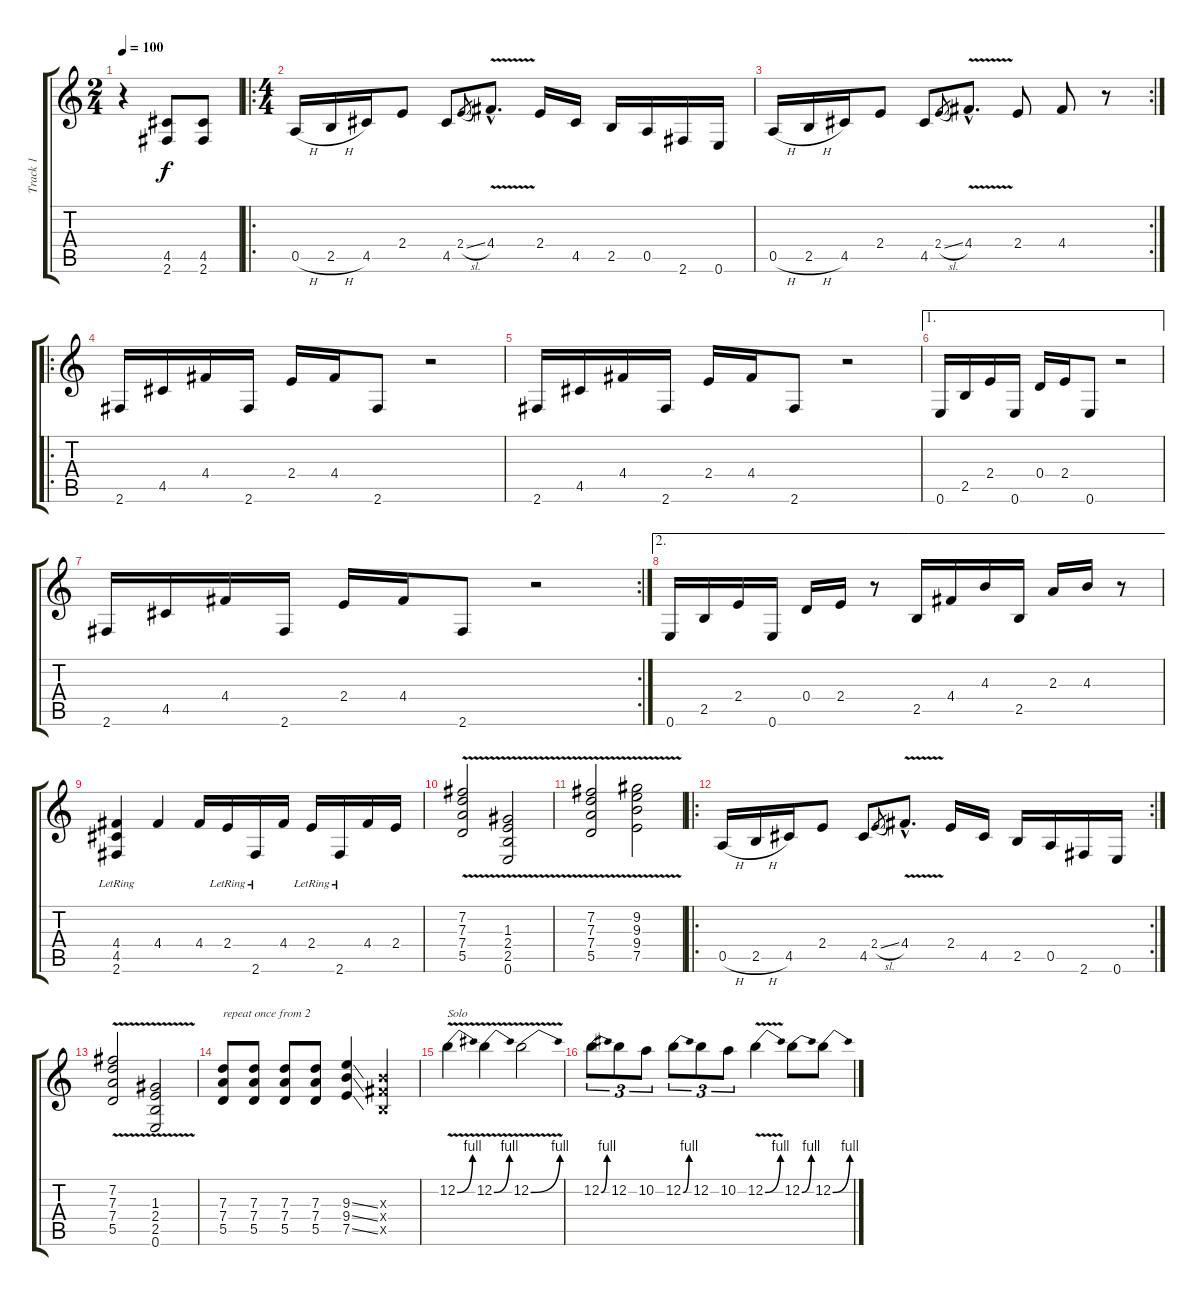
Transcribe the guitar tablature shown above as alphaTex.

\track ("Track 1" "Track 1") {instrument distortionguitar}
\staff {score tabs}
\tuning (E4 B3 G3 D3 A2 E2) {hide}
\ts (2 4)
\tempo 100
\clef g2
\ks c
r.4{dy f instrument distortionguitar} (4.5 2.6).8 (4.5 2.6).8 |
\ro
\ts (4 4)
0.5{h}.16 2.5{h}.16 4.5.16 2.4.8 4.5.8 2.4{sl}.8{gr} 4.4{v hac}.8{d} 2.4.16 4.5.16 2.5.16 0.5.16 2.6.16 0.6.16 |
\rc 2
0.5{h}.16 2.5{h}.16 4.5.16 2.4.8 4.5.8 2.4{sl}.8{gr} 4.4{v hac}.8{d} 2.4.8 4.4.8 r.8 |
\ro
2.6.16 4.5.16 4.4.16 2.6.16 2.4.16 4.4.16 2.6.8 r.2 |
2.6.16 4.5.16 4.4.16 2.6.16 2.4.16 4.4.16 2.6.8 r.2 |
\ae 1
0.6.16 2.5.16 2.4.16 0.6.16 0.4.16 2.4.16 0.6.8 r.2 |
\rc 2
2.6.16 4.5.16 4.4.16 2.6.16 2.4.16 4.4.16 2.6.8 r.2 |
\ae 2
0.6.16 2.5.16 2.4.16 0.6.16 0.4.16 2.4.16 r.8 2.5.16 4.4.16 4.3.16 2.5.16 2.3.16 4.3.16 r.8 |
(4.4{lr} 4.5 2.6{lr}).4 4.4.4 4.4.16 2.4{lr}.16 2.6{lr}.16 4.4.16 2.4{lr}.16 2.6{lr}.16 4.4.16 2.4.16 |
(7.2{v} 7.3{v} 7.4{v} 5.5{v}).2 (1.3{v} 2.4{v} 2.5{v} 0.6{v}).2 |
(7.2{v} 7.3{v} 7.4{v} 5.5{v}).2 (9.2{v} 9.3{v} 9.4{v} 7.5{v}).2 |
\ro
\rc 2
0.5{h}.16 2.5{h}.16 4.5.16 2.4.8 4.5.8 2.4{sl}.8{gr} 4.4{v hac}.8{d} 2.4.16 4.5.16 2.5.16 0.5.16 2.6.16 0.6.16 |
(7.2{v} 7.3{v} 7.4{v} 5.5{v}).2 (1.3{v} 2.4{v} 2.5{v} 0.6{v}).2 |
(7.3 7.4 5.5).8{txt "repeat once from 2"} (7.3 7.4 5.5).8 (7.3 7.4 5.5).8 (7.3 7.4 5.5).8 (9.3{ss} 9.4{ss} 7.5{ss}).4 (4.3{x} 4.4{x} 2.5{x}).4 |
12.2{be (bend 0 0 60 4) v}.4{txt "Solo"} 12.2{be (bend 0 0 60 4) v}.4 12.2{be (bend 0 0 60 4) v}.2 |
12.2{be (bend 0 0 60 4)}.8{tu (3 2)} 12.2.8{tu (3 2)} 10.2.8{tu (3 2)} 12.2{be (bend 0 0 60 4)}.8{tu (3 2)} 12.2.8{tu (3 2)} 10.2.8{tu (3 2)} 12.2{be (bend 0 0 60 4) v}.4 12.2{be (bend 0 0 60 4)}.8 12.2{be (bend 0 0 60 4)}.8
